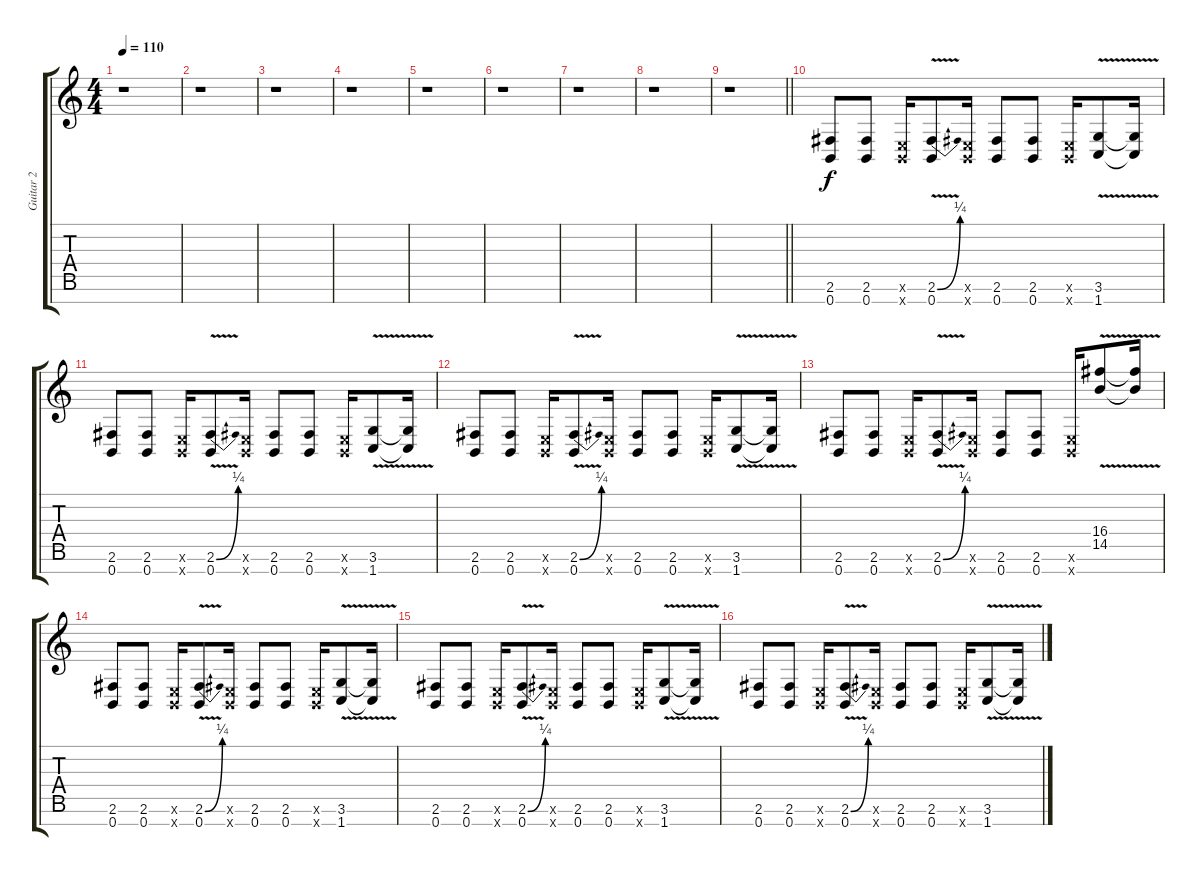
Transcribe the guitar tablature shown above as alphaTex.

\track ("Guitar 2" "Guitar 2") {instrument overdrivenguitar}
\staff {score tabs}
\tuning (E4 B3 G3 D3 A2 E2 B1) {hide}
\ts (4 4)
\tempo 110
\clef g2
\ks c
r.1{dy f instrument overdrivenguitar} |
r.1 |
r.1 |
r.1 |
r.1 |
r.1 |
r.1 |
r.1 |
\barLineRight lightlight
r.1 |
(2.6 0.7).8 (2.6 0.7).8 (0.6{x} 0.7{x}).16 (2.6{be (bend 0 0 60 1) v} 0.7).8 (0.6{x} 0.7{x}).16 (2.6 0.7).8 (2.6 0.7).8 (0.6{x} 0.7{x}).16 (3.6{v} 1.7{v}).8 (3.6{t} 1.7{t}).16 |
(2.6 0.7).8 (2.6 0.7).8 (0.6{x} 0.7{x}).16 (2.6{be (bend 0 0 60 1) v} 0.7).8 (0.6{x} 0.7{x}).16 (2.6 0.7).8 (2.6 0.7).8 (0.6{x} 0.7{x}).16 (3.6{v} 1.7{v}).8 (3.6{t} 1.7{t}).16 |
(2.6 0.7).8 (2.6 0.7).8 (0.6{x} 0.7{x}).16 (2.6{be (bend 0 0 60 1) v} 0.7).8 (0.6{x} 0.7{x}).16 (2.6 0.7).8 (2.6 0.7).8 (0.6{x} 0.7{x}).16 (3.6{v} 1.7{v}).8 (3.6{t} 1.7{t}).16 |
(2.6 0.7).8 (2.6 0.7).8 (0.6{x} 0.7{x}).16 (2.6{be (bend 0 0 60 1) v} 0.7).8 (0.6{x} 0.7{x}).16 (2.6 0.7).8 (2.6 0.7).8 (0.6{x} 0.7{x}).16 (16.4{v} 14.5{v}).8 (16.4{t} 14.5{t}).16 |
(2.6 0.7).8 (2.6 0.7).8 (0.6{x} 0.7{x}).16 (2.6{be (bend 0 0 60 1) v} 0.7).8 (0.6{x} 0.7{x}).16 (2.6 0.7).8 (2.6 0.7).8 (0.6{x} 0.7{x}).16 (3.6{v} 1.7{v}).8 (3.6{t} 1.7{t}).16 |
(2.6 0.7).8 (2.6 0.7).8 (0.6{x} 0.7{x}).16 (2.6{be (bend 0 0 60 1) v} 0.7).8 (0.6{x} 0.7{x}).16 (2.6 0.7).8 (2.6 0.7).8 (0.6{x} 0.7{x}).16 (3.6{v} 1.7{v}).8 (3.6{t} 1.7{t}).16 |
(2.6 0.7).8 (2.6 0.7).8 (0.6{x} 0.7{x}).16 (2.6{be (bend 0 0 60 1) v} 0.7).8 (0.6{x} 0.7{x}).16 (2.6 0.7).8 (2.6 0.7).8 (0.6{x} 0.7{x}).16 (3.6{v} 1.7{v}).8 (3.6{t} 1.7{t}).16
